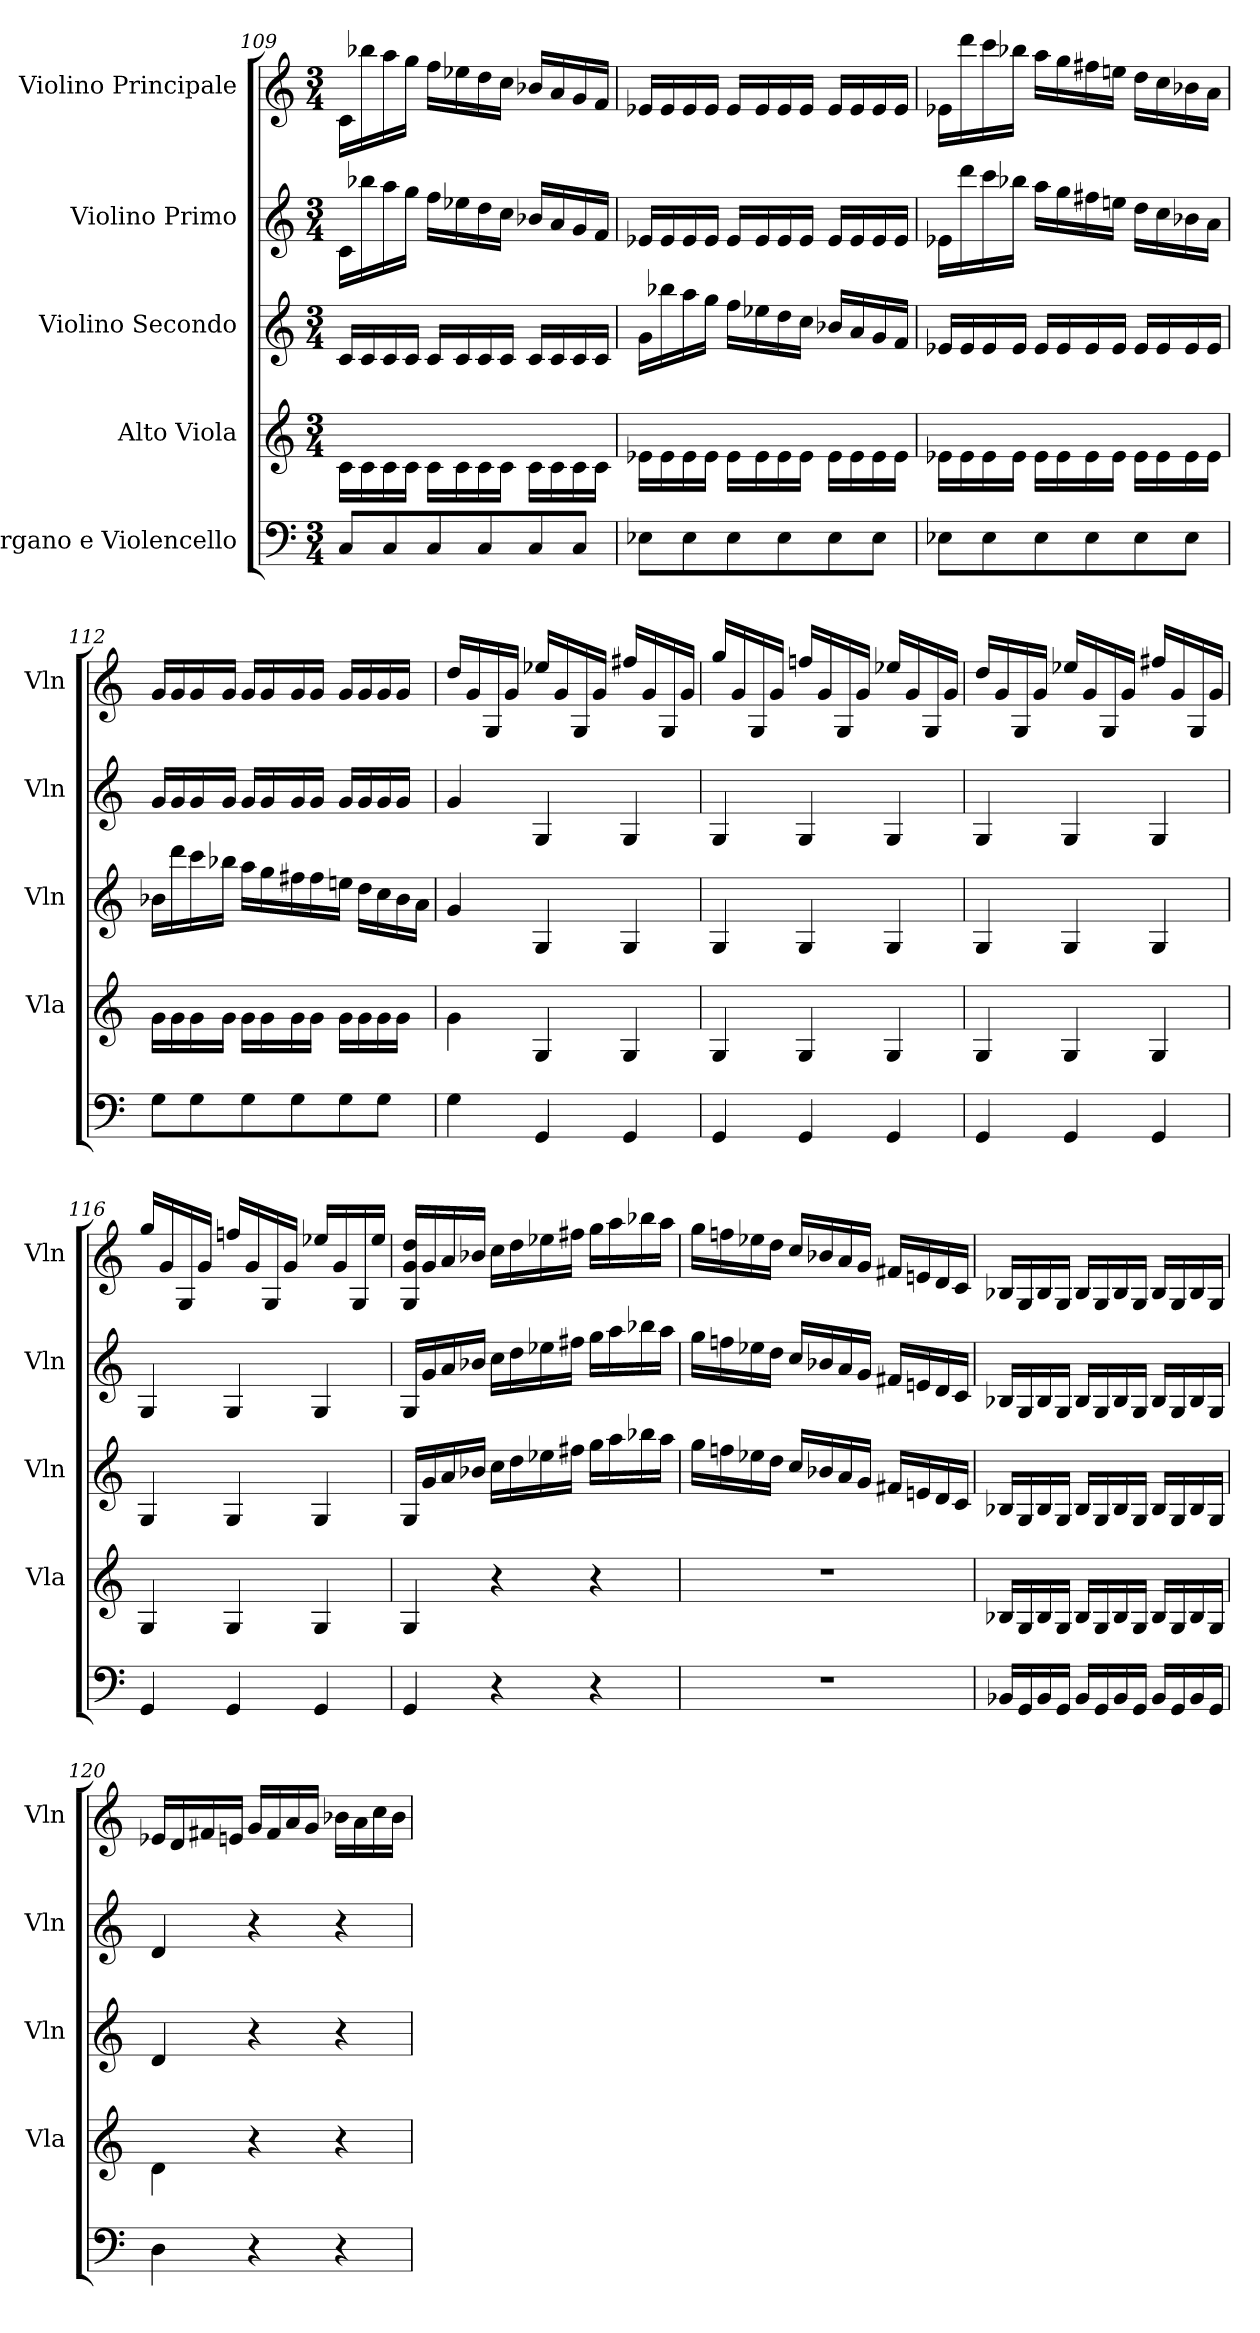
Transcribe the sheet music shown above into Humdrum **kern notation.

**kern	**kern	**kern	**kern	**kern
*part5	*part4	*part3	*part2	*part1
*staff5	*staff4	*staff3	*staff2	*staff1
*I"Organo e Violencello	*I"Alto Viola	*I"Violino Secondo	*I"Violino Primo	*I"Violino Principale
*	*I'Vla	*I'Vln	*I'Vln	*I'Vln
*M3/4	*M3/4	*M3/4	*M3/4	*M3/4
=109	=109	=109	=109	=109
8C/L	16c\LL	16c/LL	16c/LL	16c/LL
.	16c\	16c/	16bb-\	16bb-\
8C/	16c\	16c/	16aa\	16aa\
.	16c\JJ	16c/JJ	16gg\JJ	16gg\JJ
8C/	16c\LL	16c/LL	16ff\LL	16ff\LL
.	16c\	16c/	16ee-\	16ee-\
8C/	16c\	16c/	16dd\	16dd\
.	16c\JJ	16c/JJ	16cc\JJ	16cc\JJ
8C/	16c\LL	16c/LL	16b-/LL	16b-/LL
.	16c\	16c/	16a/	16a/
8C/J	16c\	16c/	16g/	16g/
.	16c\JJ	16c/JJ	16f/JJ	16f/JJ
=110	=110	=110	=110	=110
8E-\L	16e-\LL	16g\LL	16e-/LL	16e-/LL
.	16e-\	16bb-\	16e-/	16e-/
8E-\	16e-\	16aa\	16e-/	16e-/
.	16e-\JJ	16gg\JJ	16e-/JJ	16e-/JJ
8E-\	16e-\LL	16ff\LL	16e-/LL	16e-/LL
.	16e-\	16ee-\	16e-/	16e-/
8E-\	16e-\	16dd\	16e-/	16e-/
.	16e-\JJ	16cc\JJ	16e-/JJ	16e-/JJ
8E-\	16e-\LL	16b-/LL	16e-/LL	16e-/LL
.	16e-\	16a/	16e-/	16e-/
8E-\J	16e-\	16g/	16e-/	16e-/
.	16e-\JJ	16f/JJ	16e-/JJ	16e-/JJ
=111	=111	=111	=111	=111
8E-\L	16e-\LL	16e-/LL	16e-/LL	16e-/LL
.	16e-\	16e-/	16ddd\	16ddd\
8E-\	16e-\	16e-/	16ccc\	16ccc\
.	16e-\JJ	16e-/JJ	16bb-\JJ	16bb-\JJ
8E-\	16e-\LL	16e-/LL	16aa\LL	16aa\LL
.	16e-\	16e-/	16gg\	16gg\
8E-\	16e-\	16e-/	16ff#\	16ff#\
.	16e-\JJ	16e-/JJ	16een\JJ	16een\JJ
8E-\	16e-\LL	16e-/LL	16dd\LL	16dd\LL
.	16e-\	16e-/	16cc\	16cc\
8E-\J	16e-\	16e-/	16b-\	16b-\
.	16e-\JJ	16e-/JJ	16a\JJ	16a\JJ
=112	=112	=112	=112	=112
8G\L	16g\LL	16b-\LL	16g/LL	16g/LL
.	16g\	16ddd\	16g/	16g/
8G\	16g\	16ccc\	16g/	16g/
.	16g\JJ	16bb-\JJ	16g/JJ	16g/JJ
8G\	16g\LL	16aa\LL	16g/LL	16g/LL
.	16g\	16gg\	16g/	16g/
8G\	16g\	16ff#\	16g/	16g/
.	16g\JJ	16ff#\	16g/JJ	16g/JJ
8G\	16g\LL	16een\JJ	16g/LL	16g/LL
.	16g\	16dd\LL	16g/	16g/
8G\J	16g\	16cc\	16g/	16g/
.	16g\JJ	16b-\	16g/JJ	16g/JJ
16ryy	16ryy	16a\JJ	16ryy	16ryy
=113	=113	=113	=113	=113
4G\	4g\	4g/	4g/	16dd/LL
.	.	.	.	16g/
.	.	.	.	16G/
.	.	.	.	16g/JJ
4GG/	4G/	4G/	4G/	16ee-/LL
.	.	.	.	16g/
.	.	.	.	16G/
.	.	.	.	16g/JJ
4GG/	4G/	4G/	4G/	16ff#/LL
.	.	.	.	16g/
.	.	.	.	16G/
.	.	.	.	16g/JJ
=114	=114	=114	=114	=114
4GG/	4G/	4G/	4G/	16gg/LL
.	.	.	.	16g/
.	.	.	.	16G/
.	.	.	.	16g/JJ
4GG/	4G/	4G/	4G/	16ffn/LL
.	.	.	.	16g/
.	.	.	.	16G/
.	.	.	.	16g/JJ
4GG/	4G/	4G/	4G/	16ee-/LL
.	.	.	.	16g/
.	.	.	.	16G/
.	.	.	.	16g/JJ
=115	=115	=115	=115	=115
4GG/	4G/	4G/	4G/	16dd/LL
.	.	.	.	16g/
.	.	.	.	16G/
.	.	.	.	16g/JJ
4GG/	4G/	4G/	4G/	16ee-/LL
.	.	.	.	16g/
.	.	.	.	16G/
.	.	.	.	16g/JJ
4GG/	4G/	4G/	4G/	16ff#/LL
.	.	.	.	16g/
.	.	.	.	16G/
.	.	.	.	16g/JJ
=116	=116	=116	=116	=116
4GG/	4G/	4G/	4G/	16gg/LL
.	.	.	.	16g/
.	.	.	.	16G/
.	.	.	.	16g/JJ
4GG/	4G/	4G/	4G/	16ffn/LL
.	.	.	.	16g/
.	.	.	.	16G/
.	.	.	.	16g/JJ
4GG/	4G/	4G/	4G/	16ee-/LL
.	.	.	.	16g/
.	.	.	.	16G/
.	.	.	.	16ee-/JJ
=117	=117	=117	=117	=117
4GG/	4G/	16G/LL	16G/LL	16dd/ 16g/ 16G/LL
.	.	16g/	16g/	16g/
.	.	16a/	16a/	16a/
.	.	16b-/JJ	16b-/JJ	16b-/JJ
4r	4r	16cc\LL	16cc\LL	16cc\LL
.	.	16dd\	16dd\	16dd\
.	.	16ee-\	16ee-\	16ee-\
.	.	16ff#\JJ	16ff#\JJ	16ff#\JJ
4r	4r	16gg\LL	16gg\LL	16gg\LL
.	.	16aa\	16aa\	16aa\
.	.	16bb-\	16bb-\	16bb-\
.	.	16aa\JJ	16aa\JJ	16aa\JJ
=118	=118	=118	=118	=118
2.r	2.r	16gg\LL	16gg\LL	16gg\LL
.	.	16ffn\	16ffn\	16ffn\
.	.	16ee-\	16ee-\	16ee-\
.	.	16dd\JJ	16dd\JJ	16dd\JJ
.	.	16cc/LL	16cc/LL	16cc/LL
.	.	16b-/	16b-/	16b-/
.	.	16a/	16a/	16a/
.	.	16g/JJ	16g/JJ	16g/JJ
.	.	16f#/LL	16f#/LL	16f#/LL
.	.	16en/	16en/	16en/
.	.	16d/	16d/	16d/
.	.	16c/JJ	16c/JJ	16c/JJ
=119	=119	=119	=119	=119
16BB-/LL	16B-/LL	16B-/LL	16B-/LL	16B-/LL
16GG/	16G/	16G/	16G/	16G/
16BB-/	16B-/	16B-/	16B-/	16B-/
16GG/JJ	16G/JJ	16G/JJ	16G/JJ	16G/JJ
16BB-/LL	16B-/LL	16B-/LL	16B-/LL	16B-/LL
16GG/	16G/	16G/	16G/	16G/
16BB-/	16B-/	16B-/	16B-/	16B-/
16GG/JJ	16G/JJ	16G/JJ	16G/JJ	16G/JJ
16BB-/LL	16B-/LL	16B-/LL	16B-/LL	16B-/LL
16GG/	16G/	16G/	16G/	16G/
16BB-/	16B-/	16B-/	16B-/	16B-/
16GG/JJ	16G/JJ	16G/JJ	16G/JJ	16G/JJ
=120	=120	=120	=120	=120
4D\	4d\	4d/	4d/	16e-/LL
.	.	.	.	16d/
.	.	.	.	16f#/
.	.	.	.	16en/JJ
4r	4r	4r	4r	16g/LL
.	.	.	.	16f#/
.	.	.	.	16a/
.	.	.	.	16g/JJ
4r	4r	4r	4r	16b-\LL
.	.	.	.	16a\
.	.	.	.	16cc\
.	.	.	.	16b-\JJ
=	=	=	=	=
*-	*-	*-	*-	*-
